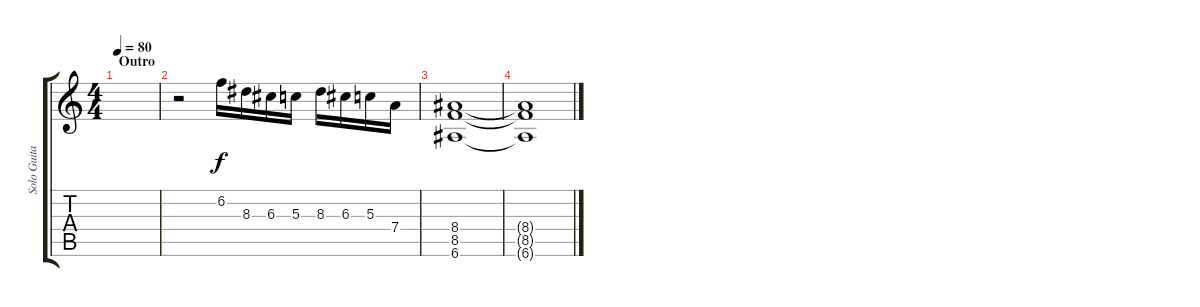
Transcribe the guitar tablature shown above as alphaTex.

\track ("Solo Guitar" "Solo Guita") {instrument distortionguitar}
\staff {score tabs}
\tuning (E4 B3 G3 D3 A2 E2) {hide}
\ts (4 4)
\section ("" "Outro")
\tempo 80
\clef g2
\ks c
|
r.2 6.2.16 8.3.16 6.3.16 5.3.16 8.3.16 6.3.16 5.3.16 7.4.16 |
(8.4 8.5 6.6).1 |
(8.4{t} 8.5{t} 6.6{t}).1
